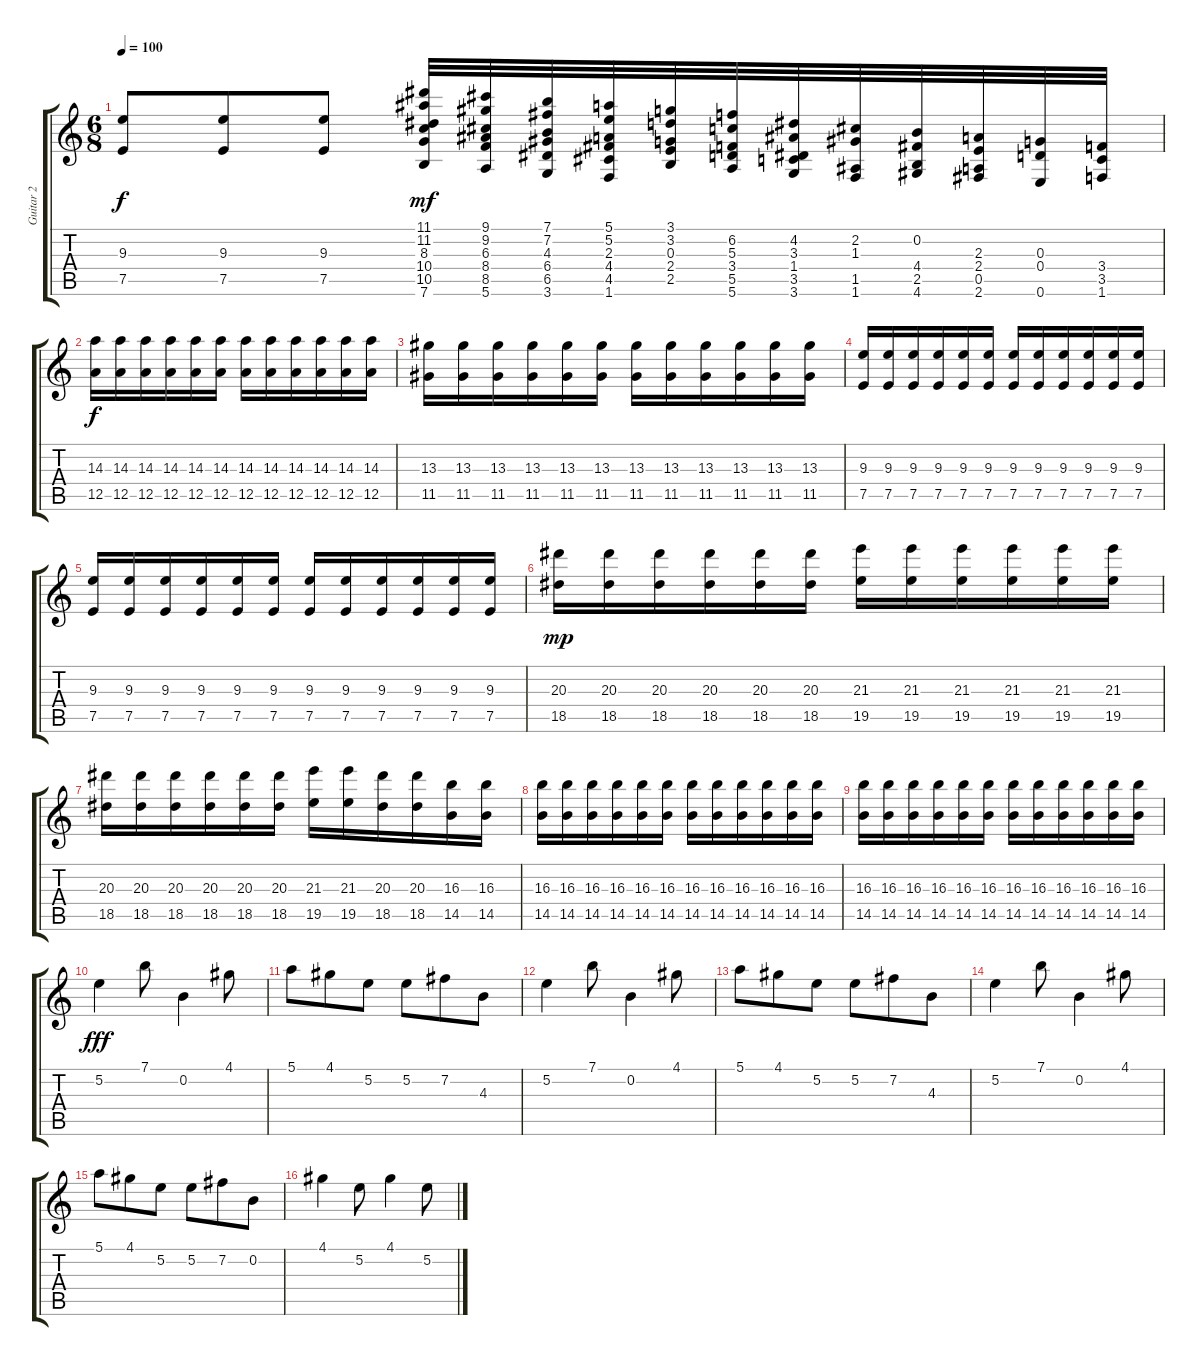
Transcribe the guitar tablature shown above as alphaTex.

\track ("Guitar 2" "Guitar 2") {instrument distortionguitar}
\staff {score tabs}
\tuning (E4 B3 G3 D3 A2 E2) {hide}
\ts (6 8)
\tempo 100
\clef g2
\ks c
(9.3 7.5).8{dy f} (9.3 7.5).8 (9.3 7.5).8 (11.1 11.2 8.3 10.4 10.5 7.6).32{dy mf} (9.1 9.2 6.3 8.4 8.5 5.6).32 (7.1 7.2 4.3 6.4 6.5 3.6).32 (5.1 5.2 2.3 4.4 4.5 1.6).32 (3.1 3.2 0.3 2.4 2.5).32 (6.2 5.3 3.4 5.5 5.6).32 (4.2 3.3 1.4 3.5 3.6).32 (2.2 1.3 1.5 1.6).32 (0.2 4.4 2.5 4.6).32 (2.3 2.4 0.5 2.6).32 (0.3 0.4 0.6).32 (3.4 3.5 1.6).32 |
(14.3 12.5).16{dy f} (14.3 12.5).16 (14.3 12.5).16 (14.3 12.5).16 (14.3 12.5).16 (14.3 12.5).16 (14.3 12.5).16 (14.3 12.5).16 (14.3 12.5).16 (14.3 12.5).16 (14.3 12.5).16 (14.3 12.5).16 |
(13.3 11.5).16 (13.3 11.5).16 (13.3 11.5).16 (13.3 11.5).16 (13.3 11.5).16 (13.3 11.5).16 (13.3 11.5).16 (13.3 11.5).16 (13.3 11.5).16 (13.3 11.5).16 (13.3 11.5).16 (13.3 11.5).16 |
(9.3 7.5).16 (9.3 7.5).16 (9.3 7.5).16 (9.3 7.5).16 (9.3 7.5).16 (9.3 7.5).16 (9.3 7.5).16 (9.3 7.5).16 (9.3 7.5).16 (9.3 7.5).16 (9.3 7.5).16 (9.3 7.5).16 |
(9.3 7.5).16 (9.3 7.5).16 (9.3 7.5).16 (9.3 7.5).16 (9.3 7.5).16 (9.3 7.5).16 (9.3 7.5).16 (9.3 7.5).16 (9.3 7.5).16 (9.3 7.5).16 (9.3 7.5).16 (9.3 7.5).16 |
(20.3 18.5).16{dy mp} (20.3 18.5).16 (20.3 18.5).16 (20.3 18.5).16 (20.3 18.5).16 (20.3 18.5).16 (21.3 19.5).16 (21.3 19.5).16 (21.3 19.5).16 (21.3 19.5).16 (21.3 19.5).16 (21.3 19.5).16 |
(20.3 18.5).16 (20.3 18.5).16 (20.3 18.5).16 (20.3 18.5).16 (20.3 18.5).16 (20.3 18.5).16 (21.3 19.5).16 (21.3 19.5).16 (20.3 18.5).16 (20.3 18.5).16 (16.3 14.5).16 (16.3 14.5).16 |
(16.3 14.5).16 (16.3 14.5).16 (16.3 14.5).16 (16.3 14.5).16 (16.3 14.5).16 (16.3 14.5).16 (16.3 14.5).16 (16.3 14.5).16 (16.3 14.5).16 (16.3 14.5).16 (16.3 14.5).16 (16.3 14.5).16 |
(16.3 14.5).16 (16.3 14.5).16 (16.3 14.5).16 (16.3 14.5).16 (16.3 14.5).16 (16.3 14.5).16 (16.3 14.5).16 (16.3 14.5).16 (16.3 14.5).16 (16.3 14.5).16 (16.3 14.5).16 (16.3 14.5).16 |
5.2.4{dy fff} 7.1.8 0.2.4 4.1.8 |
5.1.8 4.1.8 5.2.8 5.2.8 7.2.8 4.3.8 |
5.2.4 7.1.8 0.2.4 4.1.8 |
5.1.8 4.1.8 5.2.8 5.2.8 7.2.8 4.3.8 |
5.2.4 7.1.8 0.2.4 4.1.8 |
5.1.8 4.1.8 5.2.8 5.2.8 7.2.8 0.2.8 |
4.1.4 5.2.8 4.1.4 5.2.8
